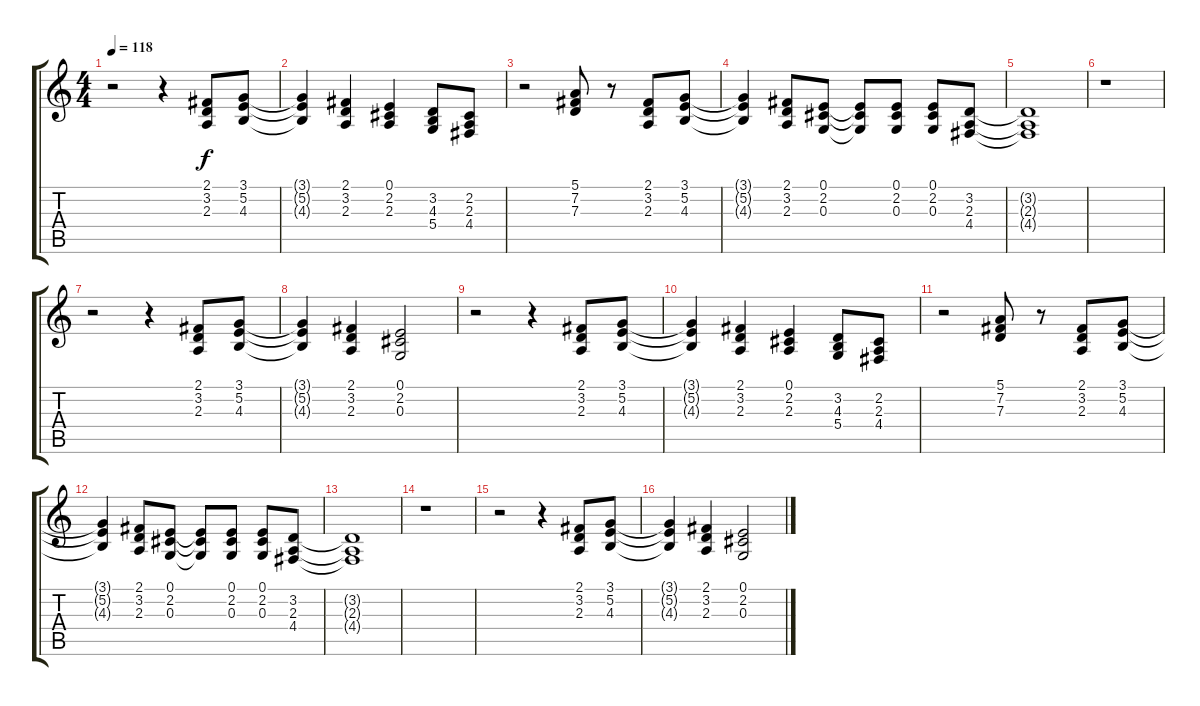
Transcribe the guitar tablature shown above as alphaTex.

\track "" {instrument choiraahs}
\staff {score tabs}
\tuning (E4 B3 G3 D3 A2 E2) {hide}
\ts (4 4)
\tempo 118
\clef g2
\ks c
r.2{dy f} r.4 (2.1 3.2 2.3).8 (3.1 5.2 4.3).8 |
(3.1{t} 5.2{t} 4.3{t}).4 (2.1 3.2 2.3).4 (0.1 2.2 2.3).4 (3.2 4.3 5.4).8 (2.2 2.3 4.4).8 |
r.2 (5.1 7.2 7.3).8 r.8 (2.1 3.2 2.3).8 (3.1 5.2 4.3).8 |
(3.1{t} 5.2{t} 4.3{t}).4 (2.1 3.2 2.3).8 (0.1 2.2 0.3).8 (0.1{t} 2.2{t} 0.3{t}).8 (0.1 2.2 0.3).8 (0.1 2.2 0.3).8 (3.2 2.3 4.4).8 |
(3.2{t} 2.3{t} 4.4{t}).1 |
r.1 |
r.2 r.4 (2.1 3.2 2.3).8 (3.1 5.2 4.3).8 |
(3.1{t} 5.2{t} 4.3{t}).4 (2.1 3.2 2.3).4 (0.1 2.2 0.3).2 |
r.2 r.4 (2.1 3.2 2.3).8 (3.1 5.2 4.3).8 |
(3.1{t} 5.2{t} 4.3{t}).4 (2.1 3.2 2.3).4 (0.1 2.2 2.3).4 (3.2 4.3 5.4).8 (2.2 2.3 4.4).8 |
r.2 (5.1 7.2 7.3).8 r.8 (2.1 3.2 2.3).8 (3.1 5.2 4.3).8 |
(3.1{t} 5.2{t} 4.3{t}).4 (2.1 3.2 2.3).8 (0.1 2.2 0.3).8 (0.1{t} 2.2{t} 0.3{t}).8 (0.1 2.2 0.3).8 (0.1 2.2 0.3).8 (3.2 2.3 4.4).8 |
(3.2{t} 2.3{t} 4.4{t}).1 |
r.1 |
r.2 r.4 (2.1 3.2 2.3).8 (3.1 5.2 4.3).8 |
(3.1{t} 5.2{t} 4.3{t}).4 (2.1 3.2 2.3).4 (0.1 2.2 0.3).2
